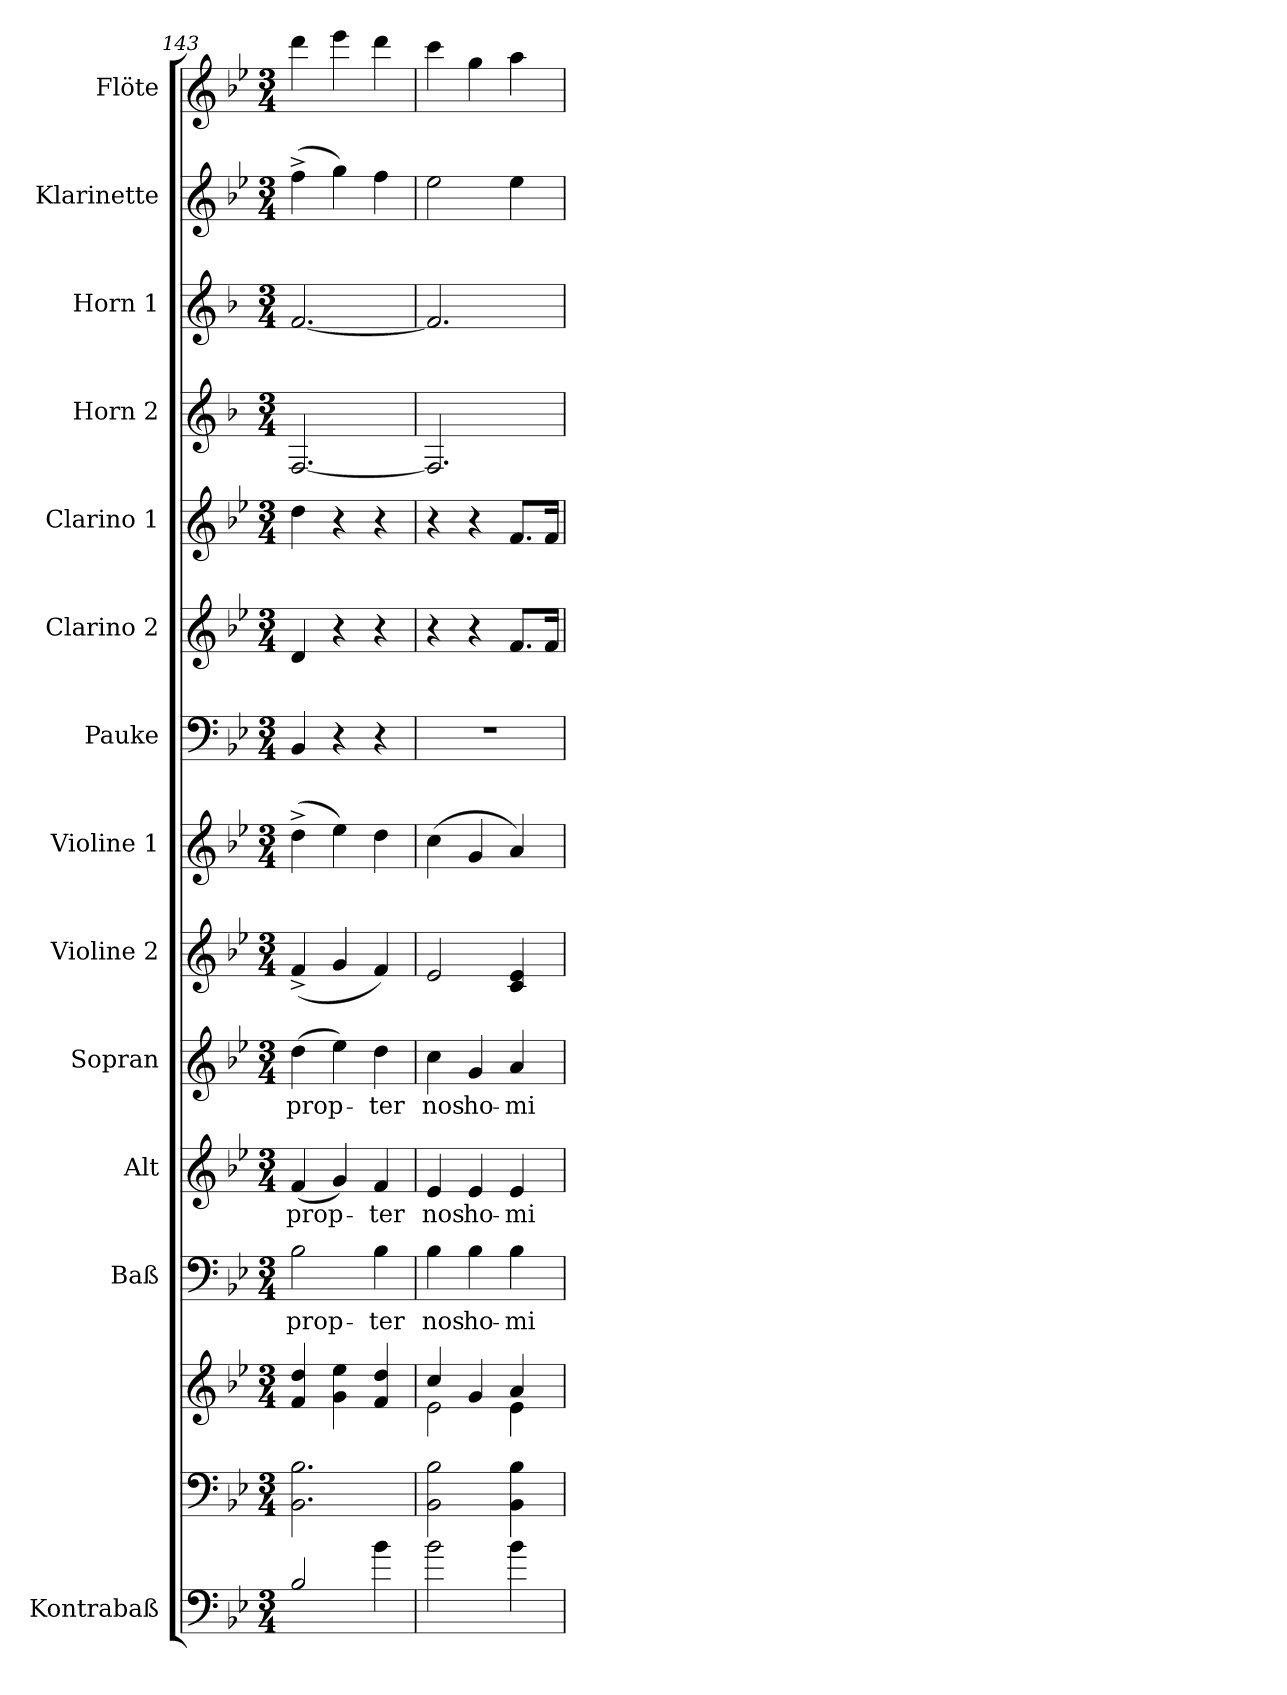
**kern	**kern	**kern	**kern	**text	**kern	**text	**kern	**text	**kern	**kern	**kern	**kern	**kern	**kern	**kern	**kern	**kern
*part14	*part13	*part13	*part12	*part12	*part11	*part11	*part10	*part10	*part9	*part8	*part7	*part6	*part5	*part4	*part3	*part2	*part1
*staff15	*staff14	*staff13	*staff12	*staff12	*staff11	*staff11	*staff10	*staff10	*staff9	*staff8	*staff7	*staff6	*staff5	*staff4	*staff3	*staff2	*staff1
*I"Kontrabaß	*	*	*I"Baß	*	*I"Alt	*	*I"Sopran	*	*I"Violine 2	*I"Violine 1	*I"Pauke	*I"Clarino 2	*I"Clarino 1	*I"Horn 2	*I"Horn 1	*I"Klarinette	*I"Flöte
*I'Kb	*	*	*I'Baß	*	*I'Alt	*	*I'Sop	*	*I'Vln. 2	*I'Vln. 1	*I'Pk.	*	*	*I'Hrn. 2	*I'Hrn. 1	*	*I'Fl.
*clefF4	*clefF4	*clefG2	*clefF4	*	*clefG2	*	*clefG2	*	*clefG2	*clefG2	*clefF4	*clefG2	*clefG2	*clefG2	*clefG2	*clefG2	*clefG2
*ITrd7c12	*	*	*	*	*	*	*	*	*	*	*	*ITrd7c12	*ITrd7c12	*ITrd4c7	*ITrd4c7	*	*
*k[b-e-]	*k[b-e-]	*k[b-e-]	*k[b-e-]	*	*k[b-e-]	*	*k[b-e-]	*	*k[b-e-]	*k[b-e-]	*k[b-e-]	*k[b-e-]	*k[b-e-]	*k[b-e-]	*k[b-e-]	*k[b-e-]	*k[b-e-]
*B-:	*B-:	*B-:	*B-:	*	*B-:	*	*B-:	*	*B-:	*B-:	*B-:	*B-:	*B-:	*B-:	*B-:	*B-:	*B-:
*M3/4	*M3/4	*M3/4	*M3/4	*	*M3/4	*	*M3/4	*	*M3/4	*M3/4	*M3/4	*M3/4	*M3/4	*M3/4	*M3/4	*M3/4	*M3/4
=143	=143	=143	=143	=143	=143	=143	=143	=143	=143	=143	=143	=143	=143	=143	=143	=143	=143
!	!	!	!	!LO:LY:b	!	!LO:LY:b	!	!LO:LY:b	!	!	!	!	!	!	!	!	!
2BB-/	2.BB-\ 2.B-\	4f/ 4dd/	2B-\	prop-	(<4f/	prop-	(>4dd\	prop-	(<4f^</	(4dd^>\	4BB-/	4D/	4d\	[2.BB-/	[2.B-/	(4ff^>\	4ddd\
.	.	4g\ 4ee-\	.	.	4g/)	.	4ee-\)	.	4g/	4ee-\)	4r	4r	4r	.	.	4gg\)	4eee-\
!	!	!	!	!LO:LY:b	!	!LO:LY:b	!	!LO:LY:b	!	!	!	!	!	!	!	!	!
4B-\	.	4f/ 4dd/	4B-\	-ter	4f/	-ter	4dd\	-ter	4f/)	4dd\	4r	4r	4r	.	.	4ff\	4ddd\
=144	=144	=144	=144	=144	=144	=144	=144	=144	=144	=144	=144	=144	=144	=144	=144	=144	=144
*	*	*^	*	*	*	*	*	*	*	*	*	*	*	*	*	*	*
!	!	!	!	!	!LO:LY:b	!	!LO:LY:b	!	!LO:LY:b	!	!	!	!	!	!	!	!	!
2B-\	2BB-\ 2B-\	4cc/	2e-\	4B-\	nos	4e-/	nos	4cc\	nos	2e-/	(<4cc\	2.r	4r	4r	2.BB-/]	2.B-/]	2ee-\	4ccc\
!	!	!	!	!	!LO:LY:b	!	!LO:LY:b	!	!LO:LY:b	!	!	!	!	!	!	!	!	!
.	.	4g/	.	4B-\	ho-	4e-/	ho-	4g/	ho-	.	4g/	.	4r	4r	.	.	.	4gg\
!	!	!	!	!	!LO:LY:b	!	!LO:LY:b	!	!LO:LY:b	!	!	!	!	!	!	!	!	!
4B-\	4BB-\ 4B-\	4a/	4e-\	4B-\	-mi-	4e-/	-mi-	4a/	-mi-	4c/ 4e-/	4a/)	.	8.F/L	8.F/L	.	.	4ee-\	4aa\
.	.	.	.	.	.	.	.	.	.	.	.	.	16F/Jk	16F/Jk	.	.	.	.
*	*	*v	*v	*	*	*	*	*	*	*	*	*	*	*	*	*	*	*
=	=	=	=	=	=	=	=	=	=	=	=	=	=	=	=	=	=
*-	*-	*-	*-	*-	*-	*-	*-	*-	*-	*-	*-	*-	*-	*-	*-	*-	*-
